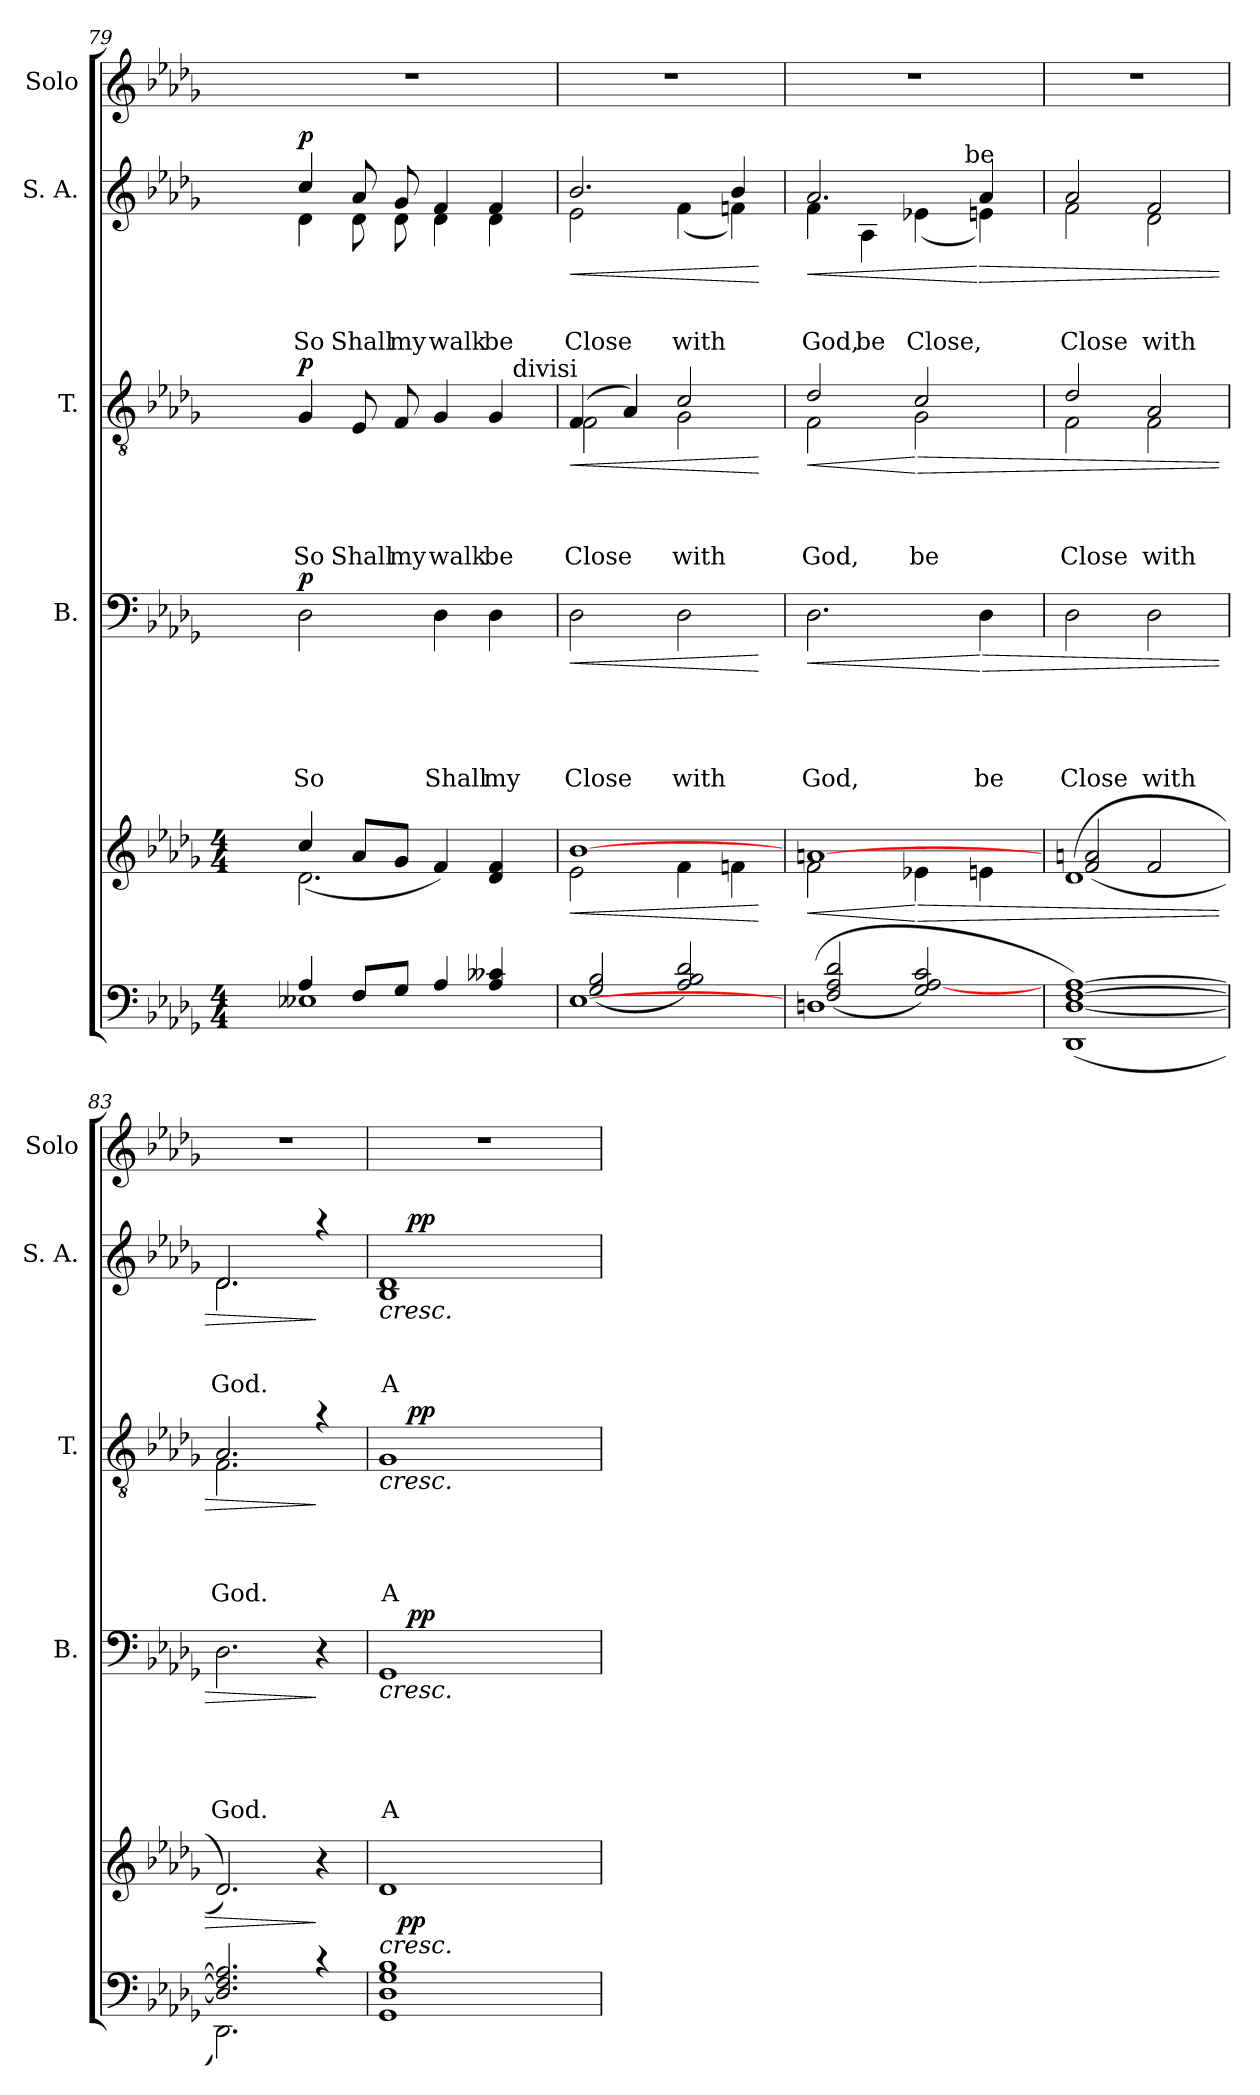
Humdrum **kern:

**kern	**kern	**dynam	**kern	**text	**text	**text	**text	**text	**dynam	**kern	**text	**text	**text	**text	**dynam	**kern	**text	**text	**text	**dynam	**kern
*part6	*part5	*part5	*part4	*part4	*part4	*part4	*part4	*part4	*part4	*part3	*part3	*part3	*part3	*part3	*part3	*part2	*part2	*part2	*part2	*part2	*part1
*staff6	*staff5	*staff5	*staff4	*staff4	*staff4	*staff4	*staff4	*staff4	*staff4	*staff3	*staff3	*staff3	*staff3	*staff3	*staff3	*staff2	*staff2	*staff2	*staff2	*staff2	*staff1
*	*	*	*I"B.	*	*	*	*	*	*	*I"T.	*	*	*	*	*	*I"S. A.	*	*	*	*	*I"Solo
*	*	*	*I'B.	*	*	*	*	*	*	*I'T.	*	*	*	*	*	*I'S. A.	*	*	*	*	*I'Solo
*clefF4	*clefG2	*	*clefF4	*	*	*	*	*	*	*clefGv2	*	*	*	*	*	*clefG2	*	*	*	*	*clefG2
*k[b-e-a-d-g-]	*k[b-e-a-d-g-]	*	*k[b-e-a-d-g-]	*	*	*	*	*	*	*k[b-e-a-d-g-]	*	*	*	*	*	*k[b-e-a-d-g-]	*	*	*	*	*k[b-e-a-d-g-]
*D-:	*D-:	*	*D-:	*	*	*	*	*	*	*D-:	*	*	*	*	*	*D-:	*	*	*	*	*D-:
*M4/4	*M4/4	*	*	*	*	*	*	*	*	*	*	*	*	*	*	*	*	*	*	*	*
=79	=79	=79	=79	=79	=79	=79	=79	=79	=79	=79	=79	=79	=79	=79	=79	=79	=79	=79	=79	=79	=79
*^	*^	*	*	*	*	*	*	*	*	*	*	*	*	*	*	*	*	*	*	*	*
!	!	!	!	!	!	!	!	!	!	!LO:LY:b	!LO:DY:a	!	!	!	!	!LO:LY:b	!LO:DY:a	!	!	!	!LO:LY:b	!LO:DY:a	!
*	*	*	*	*	*	*	*	*	*	*	*	*^	*	*	*	*	*	*^	*	*	*	*	*
1E--	4A-/	2.d-\	(4cc/	.	2D-\	.	.	.	.	So	p	4G-/	2ryy	.	.	.	So	p	4cc/	4d-\	.	.	So	p	1r
!	!	!	!	!	!	!	!	!	!	!	!	!	!	!	!	!	!LO:LY:b	!	!	!	!	!	!LO:LY:b	!	!
.	8F/L	.	8a-/L	.	.	.	.	.	.	.	.	8E-/	.	.	.	.	Shall	.	8a-/	8d-\	.	.	Shall	.	.
!	!	!	!	!	!	!	!	!	!	!	!	!	!	!	!	!	!LO:LY:b	!	!	!	!	!	!LO:LY:b	!	!
.	8G-/J	.	8g-/J	.	.	.	.	.	.	.	.	8F/	.	.	.	.	my	.	8g-/	8d-\	.	.	my	.	.
!	!	!	!	!	!	!	!	!	!	!LO:LY:b	!	!	!	!	!	!	!LO:LY:b	!	!	!	!	!	!LO:LY:b	!	!
.	4A-/	.	4f/)	.	4D-\	.	.	.	.	Shall	.	4G-/	4ryy	.	.	.	walk	.	4f/	4d-\	.	.	walk	.	.
!	!	!	!	!	!	!	!	!	!	!LO:LY:b	!	!	!	!	!	!	!LO:LY:b	!	!	!	!	!	!LO:LY:b	!	!
.	4A-/ 4c--X/	4ryy	4d-/ 4f/	.	4D-\	.	.	.	.	my	.	4G-/	16ryy	.	.	.	be	.	4f/	4d-\	.	.	be	.	.
!	!	!	!	!	!	!	!	!	!	!	!	!	!LO:TX:a:t=divisi	!	!	!	!	!	!	!	!	!	!	!	!
.	.	.	.	.	.	.	.	.	.	.	.	.	8.ryy	.	.	.	.	.	.	.	.	.	.	.	.
=80	=80	=80	=80	=80	=80	=80	=80	=80	=80	=80	=80	=80	=80	=80	=80	=80	=80	=80	=80	=80	=80	=80	=80	=80	=80
!	!	!	!	!LO:HP:b	!	!	!	!	!	!LO:LY:b	!LO:HP:b	!	!	!	!	!	!LO:LY:b	!LO:HP:b	!	!	!	!	!LO:LY:b	!LO:HP:b	!
[<1E-	(2G-/ 2B-/	[<1b-	2e-\	<	2D-\	.	.	.	.	Close	<	(4F/	2F\	.	.	.	Close	<	2.b-/	2e-\	.	.	Close	<	1r
.	.	.	.	.	.	.	.	.	.	.	.	4A-/)	.	.	.	.	.	.	.	.	.	.	.	.	.
!	!	!	!	!	!	!	!	!	!	!LO:LY:b	!	!	!	!	!	!	!LO:LY:b	!	!	!	!	!	!LO:LY:b	!	!
.	2A-/ 2B-/ 2d-/)	.	4f\	.	2D-\	.	.	.	.	with	.	2c/	2G-\	.	.	.	with	.	.	(<4f\	.	.	with	.	.
.	.	.	4fn\	.	.	.	.	.	.	.	.	.	.	.	.	.	.	.	4b-/	4fn\)	.	.	.	.	.
*v	*v	*	*	*	*	*	*	*	*	*	*	*v	*v	*	*	*	*	*	*v	*v	*	*	*	*	*
*	*v	*v	*	*	*	*	*	*	*	*	*	*	*	*	*	*	*	*	*	*	*	*
.	.	[	.	.	.	.	.	.	[	.	.	.	.	.	[	.	.	.	.	[	.
!!LO:LB:g=z
=81	=81	=81	=81	=81	=81	=81	=81	=81	=81	=81	=81	=81	=81	=81	=81	=81	=81	=81	=81	=81	=81
*^	*	*	*	*	*	*	*	*	*	*	*	*	*	*	*	*	*	*	*	*	*
!	!	!	!	!	!	!	!	!	!	!	!	!	!	!	!	!	!LO:TX:a:t=God,	!	!	!	!	!
!	!	!	!LO:HP:b	!	!	!	!	!	!LO:LY:b	!LO:HP:b	!	!	!	!	!LO:LY:b	!LO:HP:b	!	!	!	!LO:LY:b	!LO:HP:b	!
*	*	*^	*	*	*	*	*	*	*	*	*^	*	*	*	*	*	*^	*	*	*	*	*
*	*	*	*	*	*	*	*	*	*	*	*	*	*	*	*	*	*	*	*	*^	*	*	*	*	*
(<1D	(2F/ 2A-/ 2d-/	[>1a	2f\	<	2.D-\	.	.	.	.	God,	<	2d-/	2F\	.	.	.	God,	<	2.a-/	4f\	2ryy	.	.	God,	<	1r
!	!	!	!	!	!	!	!	!	!	!	!	!	!	!	!	!	!	!	!	!	!	!	!	!LO:LY:b	!	!
.	.	.	.	.	.	.	.	.	.	.	.	.	.	.	.	.	.	.	.	4A-\	.	.	.	be	.	.
!	!	!	!	!LO:HP:n=1:b	!	!	!	!	!	!	!	!	!	!	!	!	!LO:LY:b	!LO:HP:n=1:b	!	!	!	!	!	!LO:LY:b	!	!
.	2G-/ [>2A-/ 2c/)	.	4e-X\	[ >	.	.	.	.	.	.	.	2c/	2G-\	.	.	.	be	[ >	.	(<4e-X\	8..ryy	.	.	Close,	.	.
!	!	!	!	!	!	!	!	!	!	!	!	!	!	!	!	!	!	!	!	!	!LO:TX:a:t=be	!	!	!	!	!
.	.	.	.	.	.	.	.	.	.	.	.	.	.	.	.	.	.	.	.	.	4ryy	.	.	.	.	.
!	!	!	!	!	!	!	!	!	!	!LO:LY:b	!LO:HP:n=1:b	!	!	!	!	!	!	!	!	!	!	!	!	!	!LO:HP:n=1:b	!
.	.	.	4en\	.	4D-\	.	.	.	.	be	[ >	.	.	.	.	.	.	.	4a-/	4en\)	.	.	.	.	[ >	.
.	.	.	.	.	.	.	.	.	.	.	.	.	.	.	.	.	.	.	.	.	32ryy	.	.	.	.	.
=82	=82	=82	=82	=82	=82	=82	=82	=82	=82	=82	=82	=82	=82	=82	=82	=82	=82	=82	=82	=82	=82	=82	=82	=82	=82	=82
!	!	!	!	!	!	!	!	!	!	!LO:LY:b	!	!	!	!	!	!	!LO:LY:b	!	!	!	!	!	!	!LO:LY:b	!	!
*v	*v	*	*	*	*	*	*	*	*	*	*	*	*	*	*	*	*	*	*	*v	*v	*	*	*	*	*
(<1DD- [<1D- [>1F [>1A-)	(<1d-	(2f/ 2a/	.	2D-\	.	.	.	.	Close	.	2d-/	2F\	.	.	.	Close	.	2a-/	2f\	.	.	Close	.	1r
!	!	!	!	!	!	!	!	!	!LO:LY:b	!	!	!	!	!	!	!LO:LY:b	!	!	!	!	!	!LO:LY:b	!	!
.	.	2f/	.	2D-\	.	.	.	.	with	.	2A-/	2F\	.	.	.	with	.	2f/	2d-\	.	.	with	.	.
=83	=83	=83	=83	=83	=83	=83	=83	=83	=83	=83	=83	=83	=83	=83	=83	=83	=83	=83	=83	=83	=83	=83	=83	=83
*^	*	*	*	*	*	*	*	*	*	*	*	*	*	*	*	*	*	*	*	*	*	*	*	*
!	!	!	!	!	!	!	!	!	!	!LO:LY:b	!	!	!	!	!	!	!LO:LY:b	!	!	!	!	!	!LO:LY:b	!	!
*	*	*v	*v	*	*	*	*	*	*	*	*	*	*	*	*	*	*	*	*	*	*	*	*	*	*
2.D-/] 2.F/] 2.A-/]	2.DD-\)	2.d-/))	.	2.D-\	.	.	.	.	God.	.	2.A-/	2.F\	.	.	.	God.	.	2.d-/	2.d-\	.	.	God.	.	1r
4rc	4ryy	4r	]	4r	.	.	.	.	.	]	4ra	4ryy	.	.	.	.	]	4raa	4ryy	.	.	.	]	.
=84	=84	=84	=84	=84	=84	=84	=84	=84	=84	=84	=84	=84	=84	=84	=84	=84	=84	=84	=84	=84	=84	=84	=84	=84
!	!	!	!LO:HP:b	!	!	!	!	!	!LO:LY:b	!LO:HP:b	!	!	!	!	!	!LO:LY:b	!LO:HP:b	!	!	!	!	!LO:LY:b	!LO:HP:b	!
*v	*v	*^	*	*^	*	*	*	*	*	*	*	*	*	*	*	*	*	*	*	*	*	*	*	*
1GG- 1D- 1G- 1B-	1d-	32.ryy	<	1GG-	16ryy	.	.	.	.	A-	<	1G-	16ryy	.	.	.	A-	<	1B- 1d-	16ryy	.	.	A-	<	1r
!	!	!	!LO:DY:b	!	!	!	!	!	!	!	!	!	!	!	!	!	!	!	!	!	!	!	!	!	!
.	.	2ryy	pp	.	.	.	.	.	.	.	.	.	.	.	.	.	.	.	.	.	.	.	.	.	.
!	!	!	!	!	!	!	!	!	!	!	!LO:DY:a	!	!	!	!	!	!	!LO:DY:a	!	!	!	!	!	!LO:DY:a	!
.	.	.	.	.	2...ryy	.	.	.	.	.	pp	.	2...ryy	.	.	.	.	pp	.	2...ryy	.	.	.	pp	.
.	.	4ryy	.	.	.	.	.	.	.	.	.	.	.	.	.	.	.	.	.	.	.	.	.	.	.
.	.	8ryy	.	.	.	.	.	.	.	.	.	.	.	.	.	.	.	.	.	.	.	.	.	.	.
.	.	16ryy	.	.	.	.	.	.	.	.	.	.	.	.	.	.	.	.	.	.	.	.	.	.	.
.	.	64ryy	.	.	.	.	.	.	.	.	.	.	.	.	.	.	.	.	.	.	.	.	.	.	.
.	.	.	[	.	.	.	.	.	.	.	[	.	.	.	.	.	.	[	.	.	.	.	.	[	.
*	*v	*v	*	*	*	*	*	*	*	*	*	*v	*v	*	*	*	*	*	*v	*v	*	*	*	*	*
*	*	*	*v	*v	*	*	*	*	*	*	*	*	*	*	*	*	*	*	*	*	*	*
=	=	=	=	=	=	=	=	=	=	=	=	=	=	=	=	=	=	=	=	=	=
*-	*-	*-	*-	*-	*-	*-	*-	*-	*-	*-	*-	*-	*-	*-	*-	*-	*-	*-	*-	*-	*-
